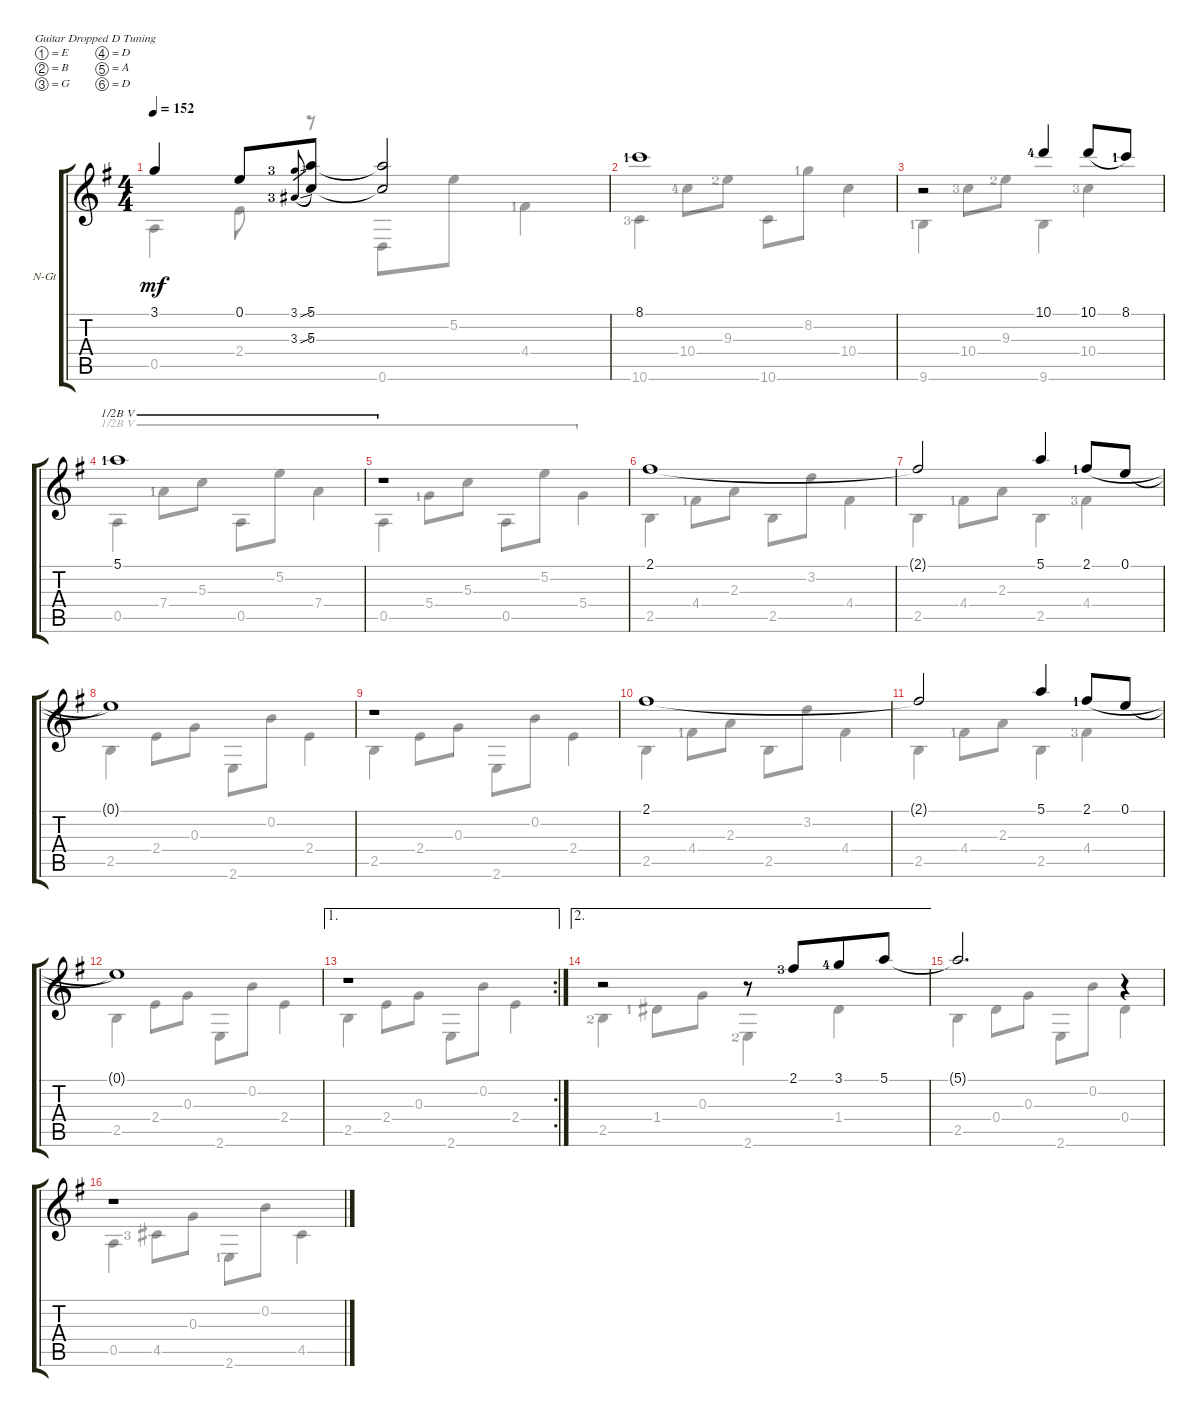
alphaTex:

\defaultSystemsLayout 4
\bracketExtendMode groupsimilarinstruments
\firstSystemTrackNameOrientation horizontal
\otherSystemsTrackNameOrientation horizontal
\track ("Nylon Guitar" "N-Gt") {instrument acousticguitarnylon}
\staff {score tabs}
\tuning (E4 B3 G3 D3 A2 D2)
\voice
\ts (4 4)
\tempo 152
\clef g2
\scale
0.370352
\ks g
3.1.4{dy mf} 0.1.8 (3.1{sou lf 4} 3.3{sou lf 4}).8{gr legatoorigin} (5.1 5.3).8 (5.1{t} 5.3{t}).2 |
8.1{lf 2}.1 |
r.2 10.1{lf 5}.4 10.1.8{legatoorigin} 8.1{lf 2}.8 |
5.1{lf 2}.1{barre (5 half)} |
r.1{barre (5 half)} |
2.1.1 |
2.1{t}.2 5.1.4 2.1{lf 2}.8{legatoorigin} 0.1.8{legatoorigin} |
0.1{t}.1 |
r.1 |
2.1.1 |
\scale
0.237223 2.1{t}.2 5.1.4 2.1{lf 2}.8{legatoorigin} 0.1.8{legatoorigin} |
\scale
0.168808 0.1{t}.1 |
\ae 1
\rc 2
\scale
0.18856 r.1 |
\ae 2
\scale
0.216339 r.2 r.8 2.1{lf 4}.8{beam merge} 3.1{lf 5}.8{beam merge} 5.1.8 |
\scale
0.189007 5.1{t}.2{d} r.4 |
\scale
0.266171 r.1
\voice
\clef g2
\ottava regular
\simile none
\scale
0.370352
\ks g
0.5.4{dy mf} 2.4.8 r.8 0.6.8 5.2.8 4.4{lf 2}.4 |
10.6{lf 4}.4 10.4{lf 5}.8 9.3{lf 3}.8 10.6.8 8.2{lf 2}.8 10.4.4 |
9.6{lf 2}.4 10.4{lf 4}.8 9.3{lf 3}.8 9.6.4 10.4{lf 4}.4 |
0.5.4{barre (5 half)} 7.4{lf 2}.8{barre (5 half)} 5.3.8{barre (5 half)} 0.5.8{barre (5 half)} 5.2.8{barre (5 half)} 7.4.4{barre (5 half)} |
0.5.4{barre (5 half)} 5.4{lf 2}.8{barre (5 half)} 5.3.8{barre (5 half)} 0.5.8{barre (5 half)} 5.2.8{barre (5 half)} 5.4.4{barre (5 half)} |
2.5.4 4.4{lf 2}.8 2.3.8 2.5.8 3.2.8 4.4.4 |
2.5.4 4.4{lf 2}.8 2.3.8 2.5.4 4.4{lf 4}.4 |
2.5.4 2.4.8 0.3.8 2.6.8 0.2.8 2.4.4 |
2.5.4 2.4.8 0.3.8 2.6.8 0.2.8 2.4.4 |
2.5.4 4.4{lf 2}.8 2.3.8 2.5.8 3.2.8 4.4.4 |
\scale
0.237223 2.5.4 4.4{lf 2}.8 2.3.8 2.5.4 4.4{lf 4}.4 |
\scale
0.168808 2.5.4 2.4.8 0.3.8 2.6.8 0.2.8 2.4.4 |
\scale
0.18856 2.5.4 2.4.8 0.3.8 2.6.8 0.2.8 2.4.4 |
\scale
0.216339 2.5{lf 3}.4 1.4{lf 2}.8 0.3.8 2.6{lf 3}.4 1.4.4 |
\scale
0.189007 2.5.4 0.4.8 0.3.8 2.6.8 0.2.8 0.4.4 |
\scale
0.266171 0.5.4 4.5{lf 4}.8 0.3.8 2.6{lf 2}.8 0.2.8 4.5.4
